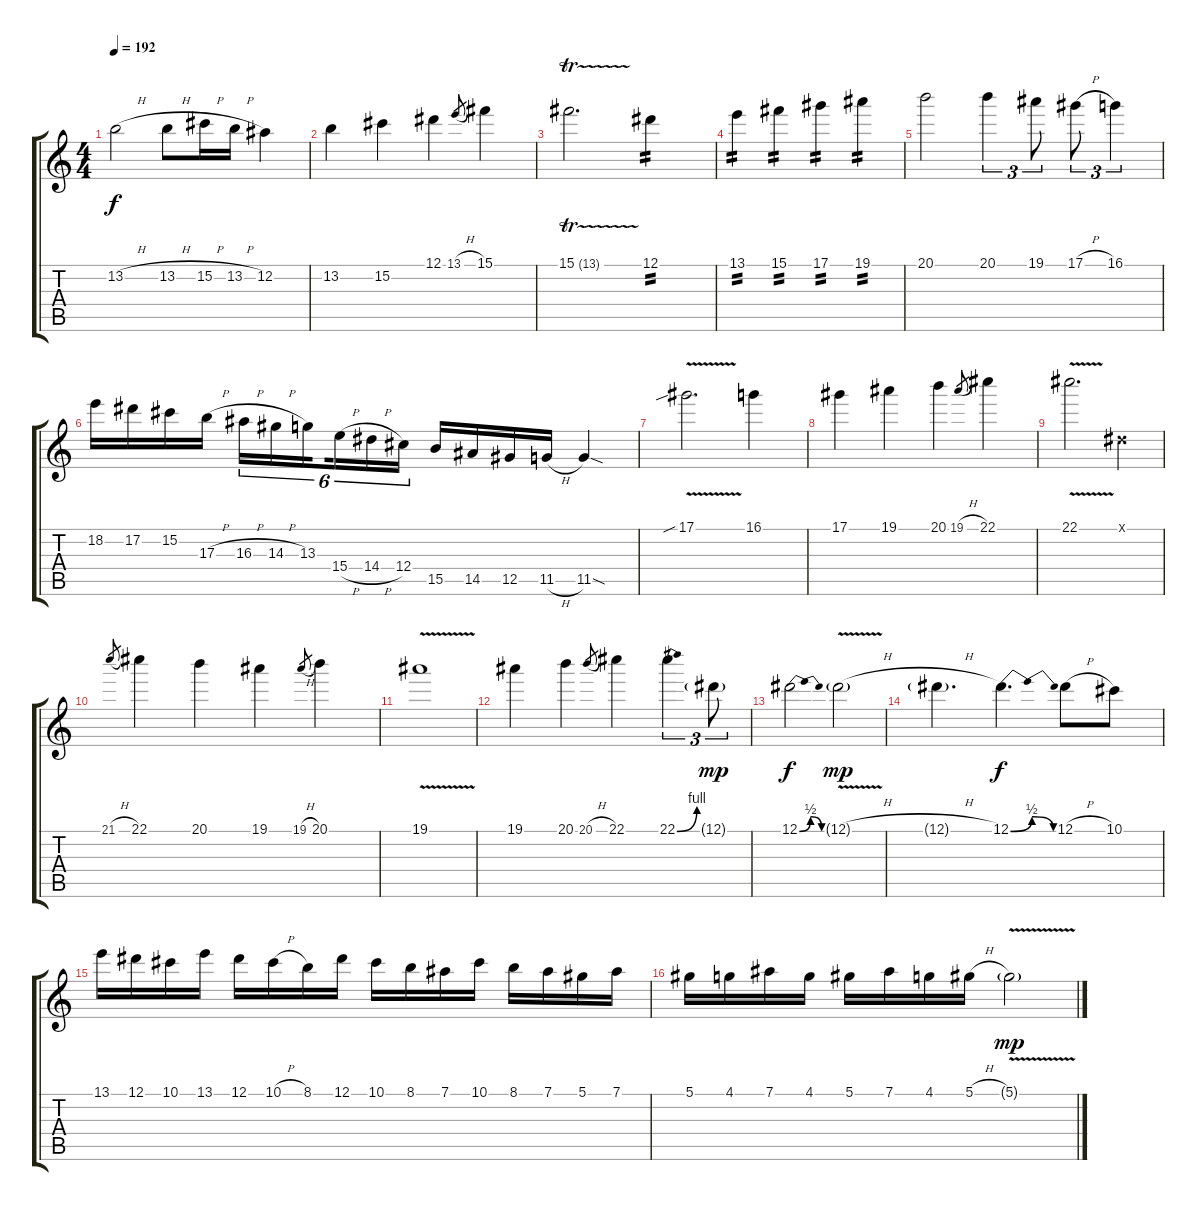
\track "" {instrument overdrivenguitar}
\staff {score tabs}
\tuning (Eb4 Bb3 Gb3 Db3 Ab2 Eb2) {hide}
\ts (4 4)
\tempo 192
\clef g2
\ks c
13.2{h}.2{dy f} 13.2{h}.8 15.2{h}.16 13.2{h}.16 12.2.4 |
13.2.4 15.2.4 12.1.4 13.1{h}.8{gr} 15.1.4 |
15.1{tr (13 16)}.2{d} 12.1.4{tp 2} |
13.1.4{tp 2} 15.1.4{tp 2} 17.1.4{tp 2} 19.1.4{tp 2} |
20.1.2 20.1.4{tu (3 2)} 19.1.8{tu (3 2)} 17.1{h}.8{tu (3 2)} 16.1.4{tu (3 2)} |
18.2.16 17.2.16 15.2.16 17.3{h}.16 16.3{h}.16{tu (6 4)} 14.3{h}.16{tu (6 4)} 13.3.16{tu (6 4) beam splitsecondary} 15.4{h}.16{tu (6 4)} 14.4{h}.16{tu (6 4)} 12.4.16{tu (6 4)} 15.5.16 14.5.16 12.5.16 11.5{h}.16 11.5{sod}.4 |
17.1{v sib}.2{d} 16.1.4 |
17.1.4 19.1.4 20.1.4 19.1{h}.8{gr} 22.1.4 |
22.1{v}.2{d} 0.1{x}.4 |
21.1{h}.8{gr} 22.1.4 20.1.4 19.1.4 19.1{h}.8{gr} 20.1.4 |
19.1{v}.1 |
19.1.4 20.1.4 20.1{h}.8{gr} 22.1.4 22.1{be (bend 0 0 60 4)}.4{tu (3 2)} 12.1{g}.8{tu (3 2) dy mp} |
12.1{be (bendrelease 0 0 15 2 45 2 60 0)}.2{dy f} 12.1{v h g}.2{dy mp} |
12.1{h g}.4{d} 12.1{be (bendrelease 0 0 15 2 43 2 60 0)}.4{d dy f} 12.1{h}.8 10.1.8 |
13.1.16 12.1.16 10.1.16 13.1.16 12.1.16 10.1{h}.16 8.1.16 12.1.16 10.1.16 8.1.16 7.1.16 10.1.16 8.1.16 7.1.16 5.1.16 7.1.16 |
5.1.16 4.1.16 7.1.16 4.1.16 5.1.16 7.1.16 4.1.16 5.1{h}.16 5.1{v g}.2{dy mp}
